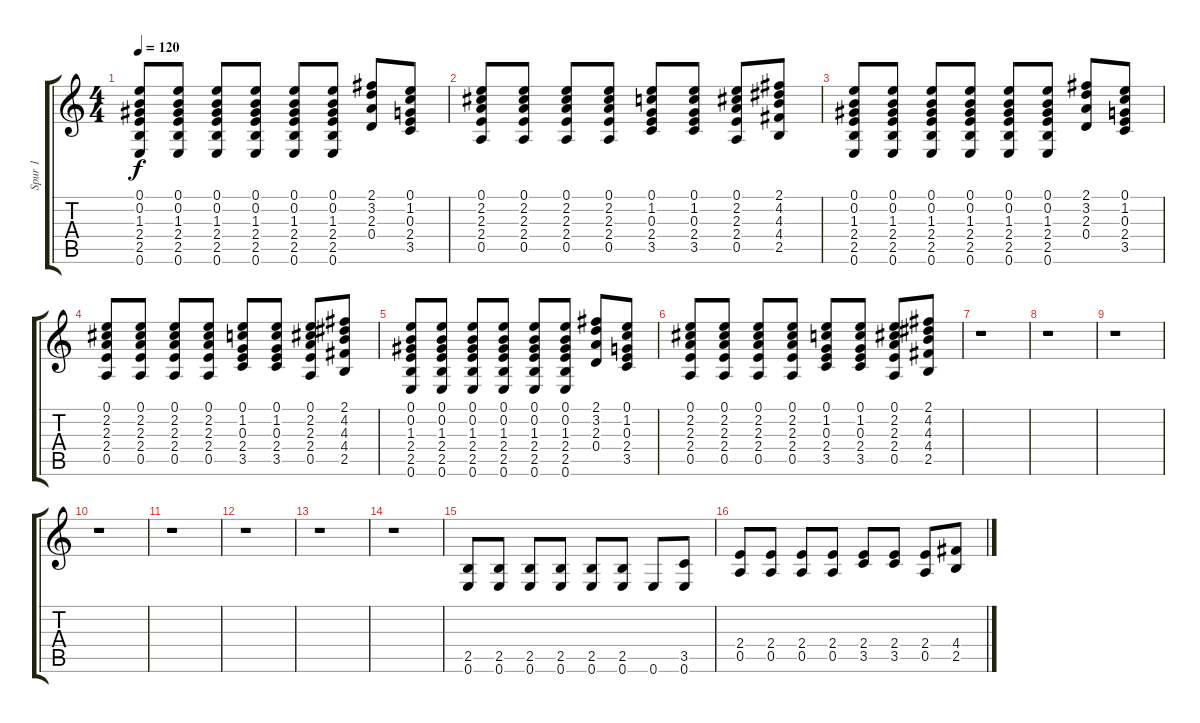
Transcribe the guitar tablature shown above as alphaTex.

\track ("Spur 1" "Spur 1") {instrument distortionguitar}
\staff {score tabs}
\tuning (E4 B3 G3 D3 A2 E2) {hide}
\ts (4 4)
\tempo 120
\clef g2
\ks c
(0.1 0.2 1.3 2.4 2.5 0.6).8{dy f} (0.1 0.2 1.3 2.4 2.5 0.6).8 (0.1 0.2 1.3 2.4 2.5 0.6).8 (0.1 0.2 1.3 2.4 2.5 0.6).8 (0.1 0.2 1.3 2.4 2.5 0.6).8 (0.1 0.2 1.3 2.4 2.5 0.6).8 (2.1 3.2 2.3 0.4).8 (0.1 1.2 0.3 2.4 3.5).8 |
(0.1 2.2 2.3 2.4 0.5).8 (0.1 2.2 2.3 2.4 0.5).8 (0.1 2.2 2.3 2.4 0.5).8 (0.1 2.2 2.3 2.4 0.5).8 (0.1 1.2 0.3 2.4 3.5).8 (0.1 1.2 0.3 2.4 3.5).8 (0.1 2.2 2.3 2.4 0.5).8 (2.1 4.2 4.3 4.4 2.5).8 |
(0.1 0.2 1.3 2.4 2.5 0.6).8 (0.1 0.2 1.3 2.4 2.5 0.6).8 (0.1 0.2 1.3 2.4 2.5 0.6).8 (0.1 0.2 1.3 2.4 2.5 0.6).8 (0.1 0.2 1.3 2.4 2.5 0.6).8 (0.1 0.2 1.3 2.4 2.5 0.6).8 (2.1 3.2 2.3 0.4).8 (0.1 1.2 0.3 2.4 3.5).8 |
(0.1 2.2 2.3 2.4 0.5).8 (0.1 2.2 2.3 2.4 0.5).8 (0.1 2.2 2.3 2.4 0.5).8 (0.1 2.2 2.3 2.4 0.5).8 (0.1 1.2 0.3 2.4 3.5).8 (0.1 1.2 0.3 2.4 3.5).8 (0.1 2.2 2.3 2.4 0.5).8 (2.1 4.2 4.3 4.4 2.5).8 |
(0.1 0.2 1.3 2.4 2.5 0.6).8 (0.1 0.2 1.3 2.4 2.5 0.6).8 (0.1 0.2 1.3 2.4 2.5 0.6).8 (0.1 0.2 1.3 2.4 2.5 0.6).8 (0.1 0.2 1.3 2.4 2.5 0.6).8 (0.1 0.2 1.3 2.4 2.5 0.6).8 (2.1 3.2 2.3 0.4).8 (0.1 1.2 0.3 2.4 3.5).8 |
(0.1 2.2 2.3 2.4 0.5).8 (0.1 2.2 2.3 2.4 0.5).8 (0.1 2.2 2.3 2.4 0.5).8 (0.1 2.2 2.3 2.4 0.5).8 (0.1 1.2 0.3 2.4 3.5).8 (0.1 1.2 0.3 2.4 3.5).8 (0.1 2.2 2.3 2.4 0.5).8 (2.1 4.2 4.3 4.4 2.5).8 |
r.1 |
r.1 |
r.1 |
r.1 |
r.1 |
r.1 |
r.1 |
r.1 |
(2.5 0.6).8 (2.5 0.6).8 (2.5 0.6).8 (2.5 0.6).8 (2.5 0.6).8 (2.5 0.6).8 0.6.8 (3.5 0.6).8 |
(2.4 0.5).8 (2.4 0.5).8 (2.4 0.5).8 (2.4 0.5).8 (2.4 3.5).8 (2.4 3.5).8 (2.4 0.5).8 (4.4 2.5).8
